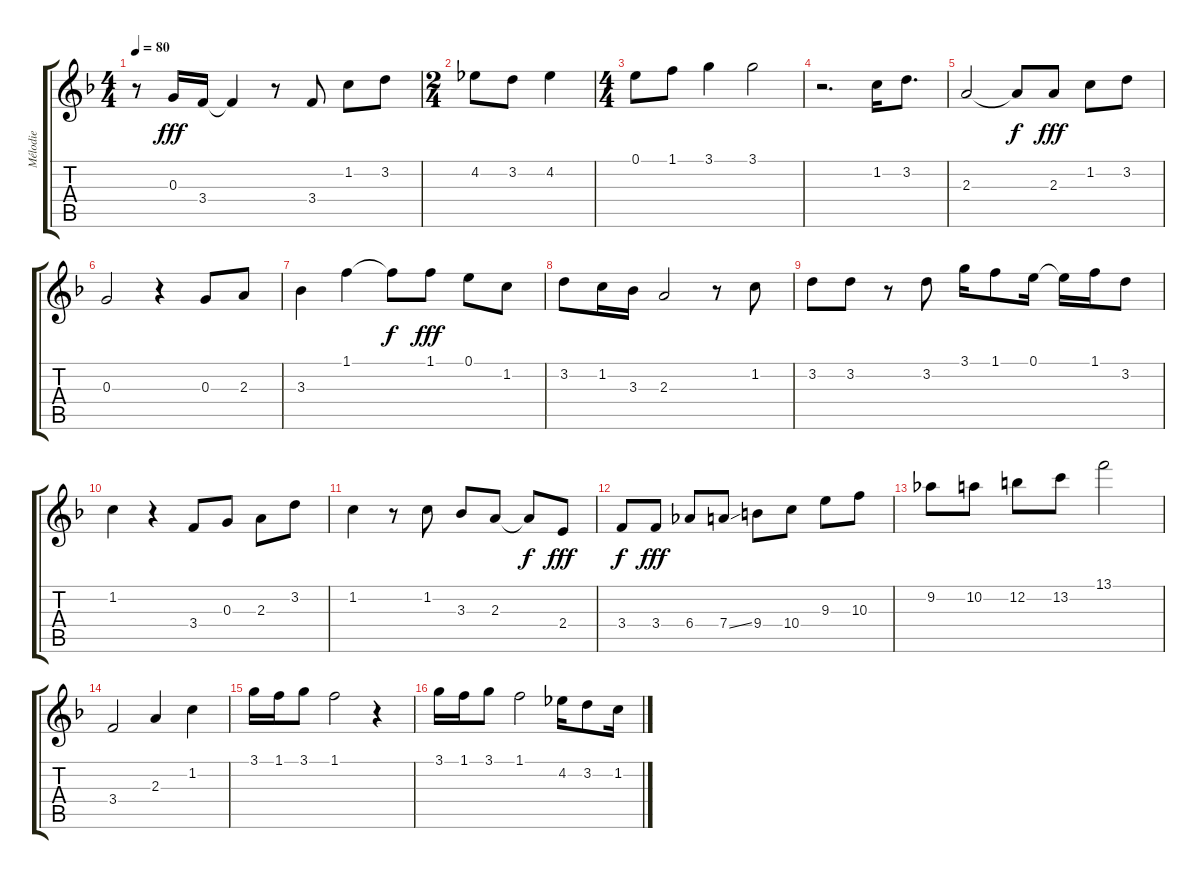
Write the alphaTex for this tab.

\track ("Mélodie" "Mélodie") {instrument electricguitarjazz}
\staff {score tabs}
\tuning (E4 B3 G3 D3 A2 E2) {hide}
\ts (4 4)
\tempo 80
\clef g2
\ks f
r.8{dy fff} 0.3.16 3.4.16 3.4{t}.4 r.8 3.4.8 1.2.8 3.2.8 |
\ts (2 4)
4.2.8 3.2.8 4.2.4 |
\ts (4 4)
0.1.8 1.1.8 3.1.4 3.1.2 |
r.2{d} 1.2.16 3.2.8{d} |
2.3.2 2.3{t}.8{dy f} 2.3.8{dy fff} 1.2.8 3.2.8 |
0.3.2 r.4 0.3.8 2.3.8 |
3.3.4 1.1.4 1.1{t}.8{dy f} 1.1.8{dy fff} 0.1.8 1.2.8 |
3.2.8 1.2.16 3.3.16 2.3.2 r.8 1.2.8 |
3.2.8 3.2.8 r.8 3.2.8 3.1.16 1.1.8 0.1.16 0.1{t}.16 1.1.16 3.2.8 |
1.2.4 r.4 3.4.8 0.3.8 2.3.8 3.2.8 |
1.2.4 r.8 1.2.8 3.3.8 2.3.8 2.3{t}.8{dy f} 2.4.8{dy fff} |
3.4.8{dy f} 3.4.8{dy fff} 6.4.8 7.4{ss}.8 9.4.8 10.4.8 9.3.8 10.3.8 |
9.2.8 10.2.8 12.2.8 13.2.8 13.1.2 |
3.4.2 2.3.4 1.2.4 |
3.1.16 1.1.16 3.1.8 1.1.2 r.4 |
3.1.16 1.1.16 3.1.8 1.1.2 4.2.16 3.2.8 1.2.16
